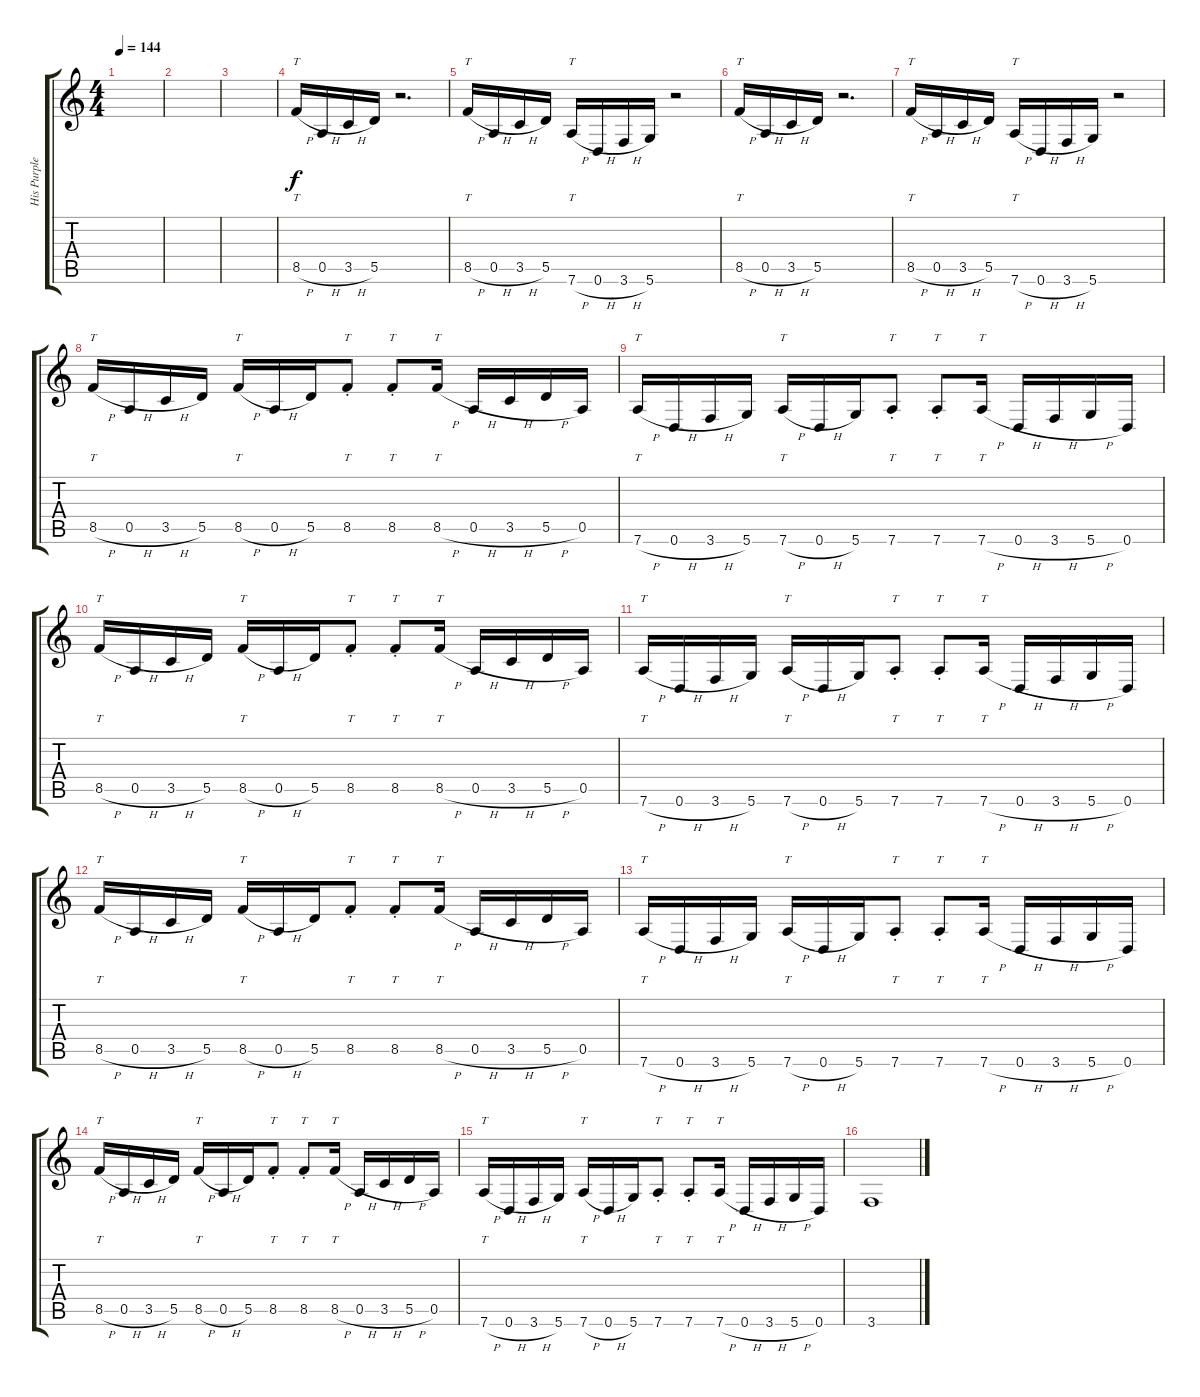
\track ("His Purple Majesty" "His Purple") {instrument distortionguitar}
\staff {score tabs}
\tuning (E4 B3 G3 D3 A2 D2) {hide}
\ts (4 4)
\tempo 144
\clef g2
\ks c
|
|
|
8.5{h}.16{tt} 0.5{h}.16 3.5{h}.16 5.5.16 r.2{d} |
8.5{h}.16{tt} 0.5{h}.16 3.5{h}.16 5.5.16 7.6{h}.16{tt} 0.6{h}.16 3.6{h}.16 5.6.16 r.2 |
8.5{h}.16{tt} 0.5{h}.16 3.5{h}.16 5.5.16 r.2{d} |
8.5{h}.16{tt} 0.5{h}.16 3.5{h}.16 5.5.16 7.6{h}.16{tt} 0.6{h}.16 3.6{h}.16 5.6.16 r.2 |
8.5{h}.16{tt} 0.5{h}.16 3.5{h}.16 5.5.16 8.5{h}.16{tt} 0.5{h}.16 5.5.16 8.5{st}.8{tt} 8.5{st}.8{tt} 8.5{h}.16{tt} 0.5{h}.16 3.5{h}.16 5.5{h}.16 0.5.16 |
7.6{h}.16{tt} 0.6{h}.16 3.6{h}.16 5.6.16 7.6{h}.16{tt} 0.6{h}.16 5.6.16 7.6{st}.8{tt} 7.6{st}.8{tt} 7.6{h}.16{tt} 0.6{h}.16 3.6{h}.16 5.6{h}.16 0.6.16 |
8.5{h}.16{tt} 0.5{h}.16 3.5{h}.16 5.5.16 8.5{h}.16{tt} 0.5{h}.16 5.5.16 8.5{st}.8{tt} 8.5{st}.8{tt} 8.5{h}.16{tt} 0.5{h}.16 3.5{h}.16 5.5{h}.16 0.5.16 |
7.6{h}.16{tt} 0.6{h}.16 3.6{h}.16 5.6.16 7.6{h}.16{tt} 0.6{h}.16 5.6.16 7.6{st}.8{tt} 7.6{st}.8{tt} 7.6{h}.16{tt} 0.6{h}.16 3.6{h}.16 5.6{h}.16 0.6.16 |
8.5{h}.16{tt} 0.5{h}.16 3.5{h}.16 5.5.16 8.5{h}.16{tt} 0.5{h}.16 5.5.16 8.5{st}.8{tt} 8.5{st}.8{tt} 8.5{h}.16{tt} 0.5{h}.16 3.5{h}.16 5.5{h}.16 0.5.16 |
7.6{h}.16{tt} 0.6{h}.16 3.6{h}.16 5.6.16 7.6{h}.16{tt} 0.6{h}.16 5.6.16 7.6{st}.8{tt} 7.6{st}.8{tt} 7.6{h}.16{tt} 0.6{h}.16 3.6{h}.16 5.6{h}.16 0.6.16 |
8.5{h}.16{tt} 0.5{h}.16 3.5{h}.16 5.5.16 8.5{h}.16{tt} 0.5{h}.16 5.5.16 8.5{st}.8{tt} 8.5{st}.8{tt} 8.5{h}.16{tt} 0.5{h}.16 3.5{h}.16 5.5{h}.16 0.5.16 |
7.6{h}.16{tt} 0.6{h}.16 3.6{h}.16 5.6.16 7.6{h}.16{tt} 0.6{h}.16 5.6.16 7.6{st}.8{tt} 7.6{st}.8{tt} 7.6{h}.16{tt} 0.6{h}.16 3.6{h}.16 5.6{h}.16 0.6.16 |
3.6.1
